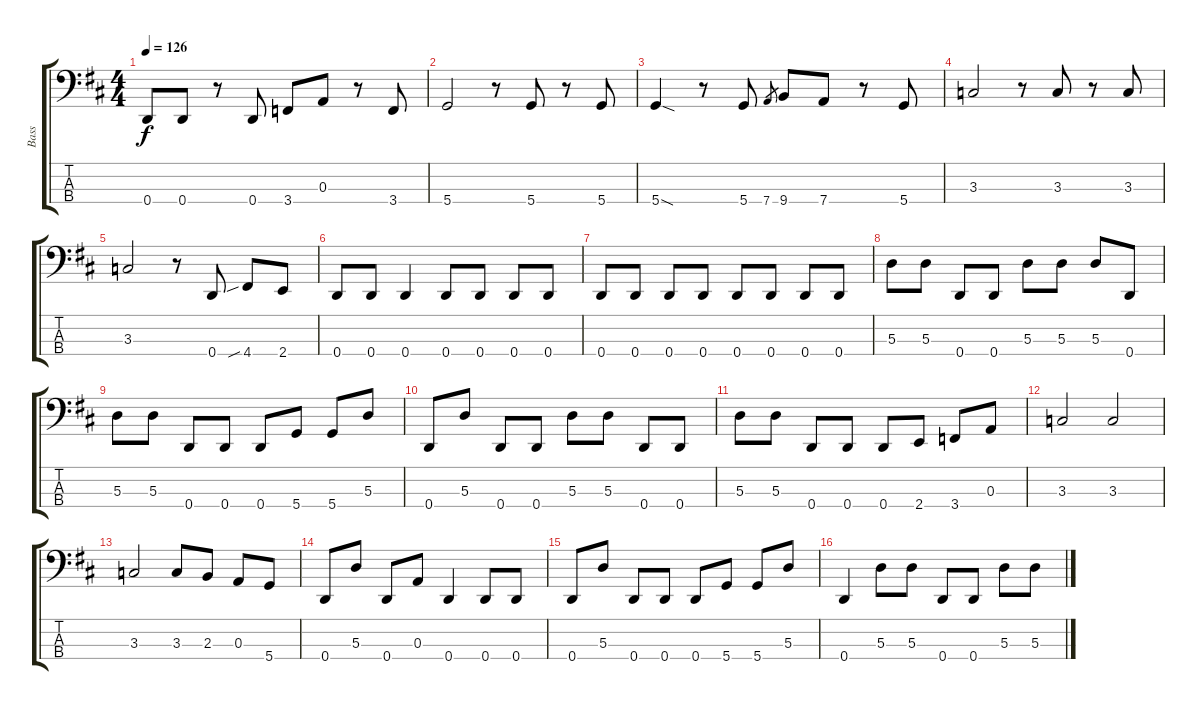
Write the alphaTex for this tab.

\track ("Bass" "Bass") {instrument electricbassfinger}
\staff {score tabs}
\tuning (G2 D2 A1 D1) {hide}
\ts (4 4)
\tempo 126
\clef f4
\ks d
0.4.8{dy f} 0.4.8 r.8 0.4.8 3.4.8 0.3.8 r.8 3.4.8 |
5.4.2 r.8 5.4.8 r.8 5.4.8 |
5.4{sod}.4 r.8 5.4.8 7.4.8{gr} 9.4.8 7.4.8 r.8 5.4.8 |
3.3.2 r.8 3.3.8 r.8 3.3.8 |
3.3.2 r.8 0.4.8 4.4{sib}.8 2.4.8 |
0.4.8 0.4.8 0.4.4 0.4.8 0.4.8 0.4.8 0.4.8 |
0.4.8 0.4.8 0.4.8 0.4.8 0.4.8 0.4.8 0.4.8 0.4.8 |
5.3.8 5.3.8 0.4.8 0.4.8 5.3.8 5.3.8 5.3.8 0.4.8 |
5.3.8 5.3.8 0.4.8 0.4.8 0.4.8 5.4.8 5.4.8 5.3.8 |
0.4.8 5.3.8 0.4.8 0.4.8 5.3.8 5.3.8 0.4.8 0.4.8 |
5.3.8 5.3.8 0.4.8 0.4.8 0.4.8 2.4.8 3.4.8 0.3.8 |
3.3.2 3.3.2 |
3.3.2 3.3.8 2.3.8 0.3.8 5.4.8 |
0.4.8 5.3.8 0.4.8 0.3.8 0.4.4 0.4.8 0.4.8 |
0.4.8 5.3.8 0.4.8 0.4.8 0.4.8 5.4.8 5.4.8 5.3.8 |
0.4.4 5.3.8 5.3.8 0.4.8 0.4.8 5.3.8 5.3.8
